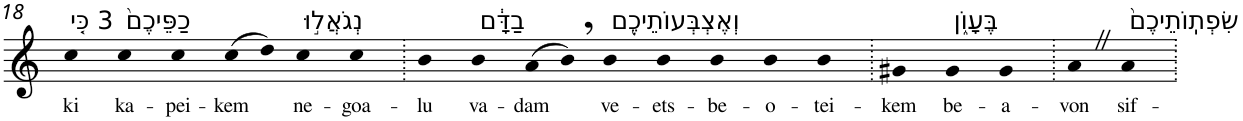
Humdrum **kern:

**kern	**text
*part1	*part1
*staff1	*staff1
*I"Piano	*
*I'Pno	*
!!LO:PB:g=z
*clefG2	*
*k[]	*
=18	=18
!LO:TX:a:t=3 כִּ֤י	!
!	!LO:LY:b
4cc	ki
!LO:TX:a:t=כַפֵּיכֶם֙	!
!	!LO:LY:b
4cc	ka-
!	!LO:LY:b
4cc	-pei-
!	!LO:LY:b
(8cc	-kem
8dd)	.
!LO:TX:a:t=נְגֹאֲל֣וּ	!
!	!LO:LY:b
4cc	ne-
!	!LO:LY:b
4cc	-goa-
=19.	=19.
!	!LO:LY:b
4b	-lu
!LO:TX:a:t=בַדָּ֔ם	!
!	!LO:LY:b
4b	va-
!	!LO:LY:b
(8a	-dam
8b,)	.
!LO:TX:a:t=וְאֶצְבְּעוֹתֵיכֶ֖ם	!
!	!LO:LY:b
4b	ve-
!	!LO:LY:b
4b	-ets-
!	!LO:LY:b
4b	-be-
!	!LO:LY:b
4b	-o-
!	!LO:LY:b
4b	-tei-
=20.	=20.
!	!LO:LY:b
4g#X	-kem
!LO:TX:a:t=בֶּעָוֺ֑ן	!
!	!LO:LY:b
4g#	be-
!	!LO:LY:b
4g#	-a-
=21.	=21.
!	!LO:LY:b
4aZ	-von
!LO:TX:a:t=שִׂפְתֽוֹתֵיכֶם֙	!
!	!LO:LY:b
4a	sif-
=.	=.
*-	*-
